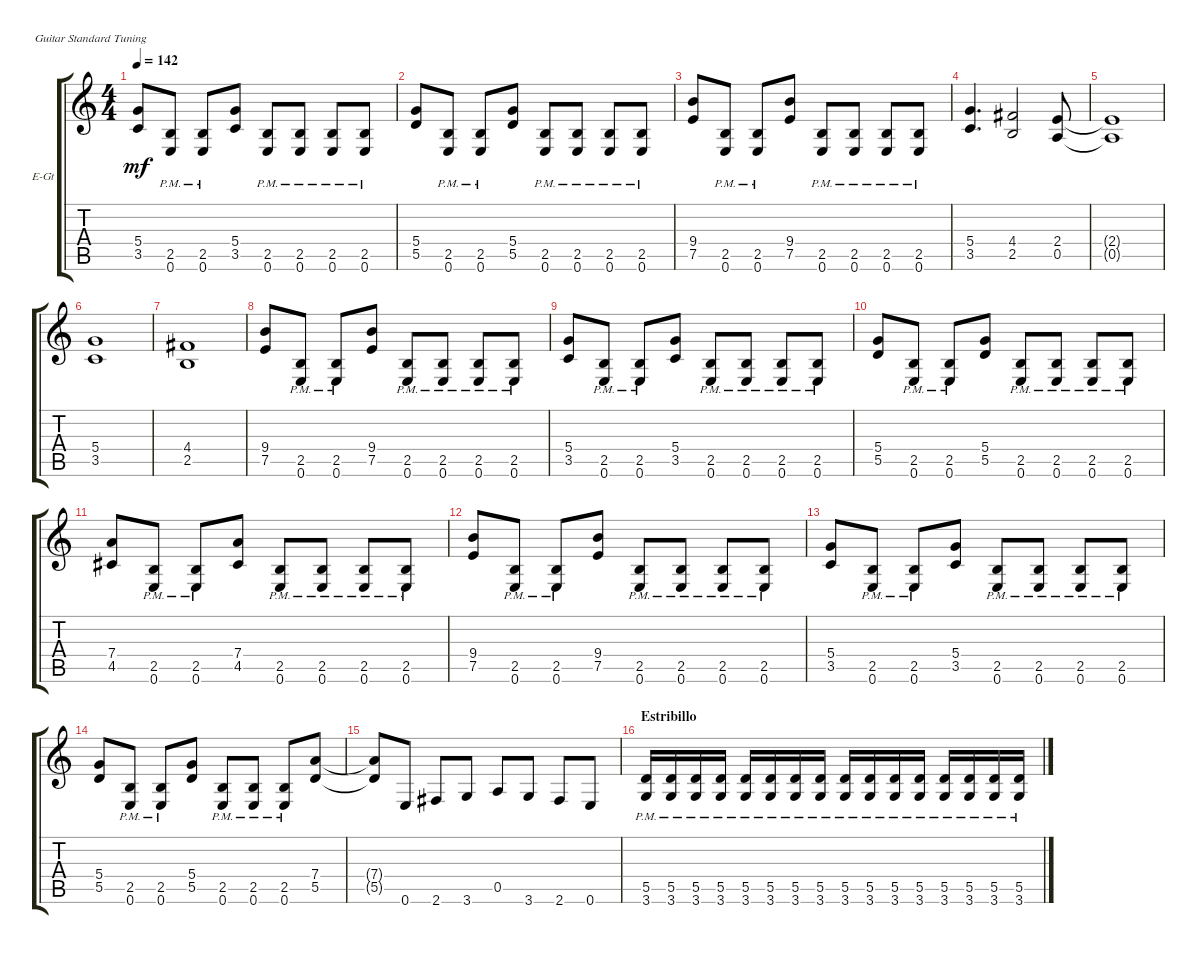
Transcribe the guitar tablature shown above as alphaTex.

\bracketExtendMode groupsimilarinstruments
\firstSystemTrackNameOrientation horizontal
\otherSystemsTrackNameOrientation horizontal
\track ("Guitarra" "E-Gt") {instrument distortionguitar}
\staff {score tabs}
\tuning (E4 B3 G3 D3 A2 E2)
\ts (4 4)
\tempo 142
\clef g2
\ks c
(3.5 5.4).8{dy mf} (0.6{pm} 2.5{pm}).8 (0.6{pm} 2.5{pm}).8 (3.5 5.4).8 (0.6{pm} 2.5{pm}).8 (0.6{pm} 2.5{pm}).8 (0.6{pm} 2.5{pm}).8 (0.6{pm} 2.5{pm}).8 |
(5.5 5.4).8 (0.6{pm} 2.5{pm}).8 (0.6{pm} 2.5{pm}).8 (5.5 5.4).8 (0.6{pm} 2.5{pm}).8 (0.6{pm} 2.5{pm}).8 (0.6{pm} 2.5{pm}).8 (0.6{pm} 2.5{pm}).8 |
(7.5 9.4).8 (0.6{pm} 2.5{pm}).8 (0.6{pm} 2.5{pm}).8 (7.5 9.4).8 (0.6{pm} 2.5{pm}).8 (0.6{pm} 2.5{pm}).8 (0.6{pm} 2.5{pm}).8 (0.6{pm} 2.5{pm}).8 |
(3.5 5.4).4{d} (2.5 4.4).2 (0.5 2.4).8 |
(0.5{t} 2.4{t}).1 |
(3.5 5.4).1 |
(2.5 4.4).1 |
(7.5 9.4).8 (0.6{pm} 2.5{pm}).8 (0.6{pm} 2.5{pm}).8 (7.5 9.4).8 (0.6{pm} 2.5{pm}).8 (0.6{pm} 2.5{pm}).8 (0.6{pm} 2.5{pm}).8 (0.6{pm} 2.5{pm}).8 |
(3.5 5.4).8 (0.6{pm} 2.5{pm}).8 (0.6{pm} 2.5{pm}).8 (3.5 5.4).8 (0.6{pm} 2.5{pm}).8 (0.6{pm} 2.5{pm}).8 (0.6{pm} 2.5{pm}).8 (0.6{pm} 2.5{pm}).8 |
(5.5 5.4).8 (0.6{pm} 2.5{pm}).8 (0.6{pm} 2.5{pm}).8 (5.5 5.4).8 (0.6{pm} 2.5{pm}).8 (0.6{pm} 2.5{pm}).8 (0.6{pm} 2.5{pm}).8 (0.6{pm} 2.5{pm}).8 |
(4.5 7.4).8 (0.6{pm} 2.5{pm}).8 (0.6{pm} 2.5{pm}).8 (4.5 7.4).8 (0.6{pm} 2.5{pm}).8 (0.6{pm} 2.5{pm}).8 (0.6{pm} 2.5{pm}).8 (0.6{pm} 2.5{pm}).8 |
(7.5 9.4).8 (0.6{pm} 2.5{pm}).8 (0.6{pm} 2.5{pm}).8 (7.5 9.4).8 (0.6{pm} 2.5{pm}).8 (0.6{pm} 2.5{pm}).8 (0.6{pm} 2.5{pm}).8 (0.6{pm} 2.5{pm}).8 |
(3.5 5.4).8 (0.6{pm} 2.5{pm}).8 (0.6{pm} 2.5{pm}).8 (3.5 5.4).8 (0.6{pm} 2.5{pm}).8 (0.6{pm} 2.5{pm}).8 (0.6{pm} 2.5{pm}).8 (0.6{pm} 2.5{pm}).8 |
(5.5 5.4).8 (0.6{pm} 2.5{pm}).8 (0.6{pm} 2.5{pm}).8 (5.5 5.4).8 (0.6{pm} 2.5{pm}).8 (0.6{pm} 2.5{pm}).8 (0.6{pm} 2.5{pm}).8 (5.5 7.4).8 |
(5.5{t} 7.4{t}).8 0.6.8 2.6.8 3.6.8 0.5.8 3.6.8 2.6.8 0.6.8 |
\section ("" "Estribillo")
(3.6{pm} 5.5{pm}).16 (3.6{pm} 5.5{pm}).16 (3.6{pm} 5.5{pm}).16 (3.6{pm} 5.5{pm}).16 (3.6{pm} 5.5{pm}).16 (3.6{pm} 5.5{pm}).16 (3.6{pm} 5.5{pm}).16 (3.6{pm} 5.5{pm}).16 (3.6{pm} 5.5{pm}).16 (3.6{pm} 5.5{pm}).16 (3.6{pm} 5.5{pm}).16 (3.6{pm} 5.5{pm}).16 (3.6{pm} 5.5{pm}).16 (3.6{pm} 5.5{pm}).16 (3.6{pm} 5.5{pm}).16 (3.6{pm} 5.5{pm}).16
